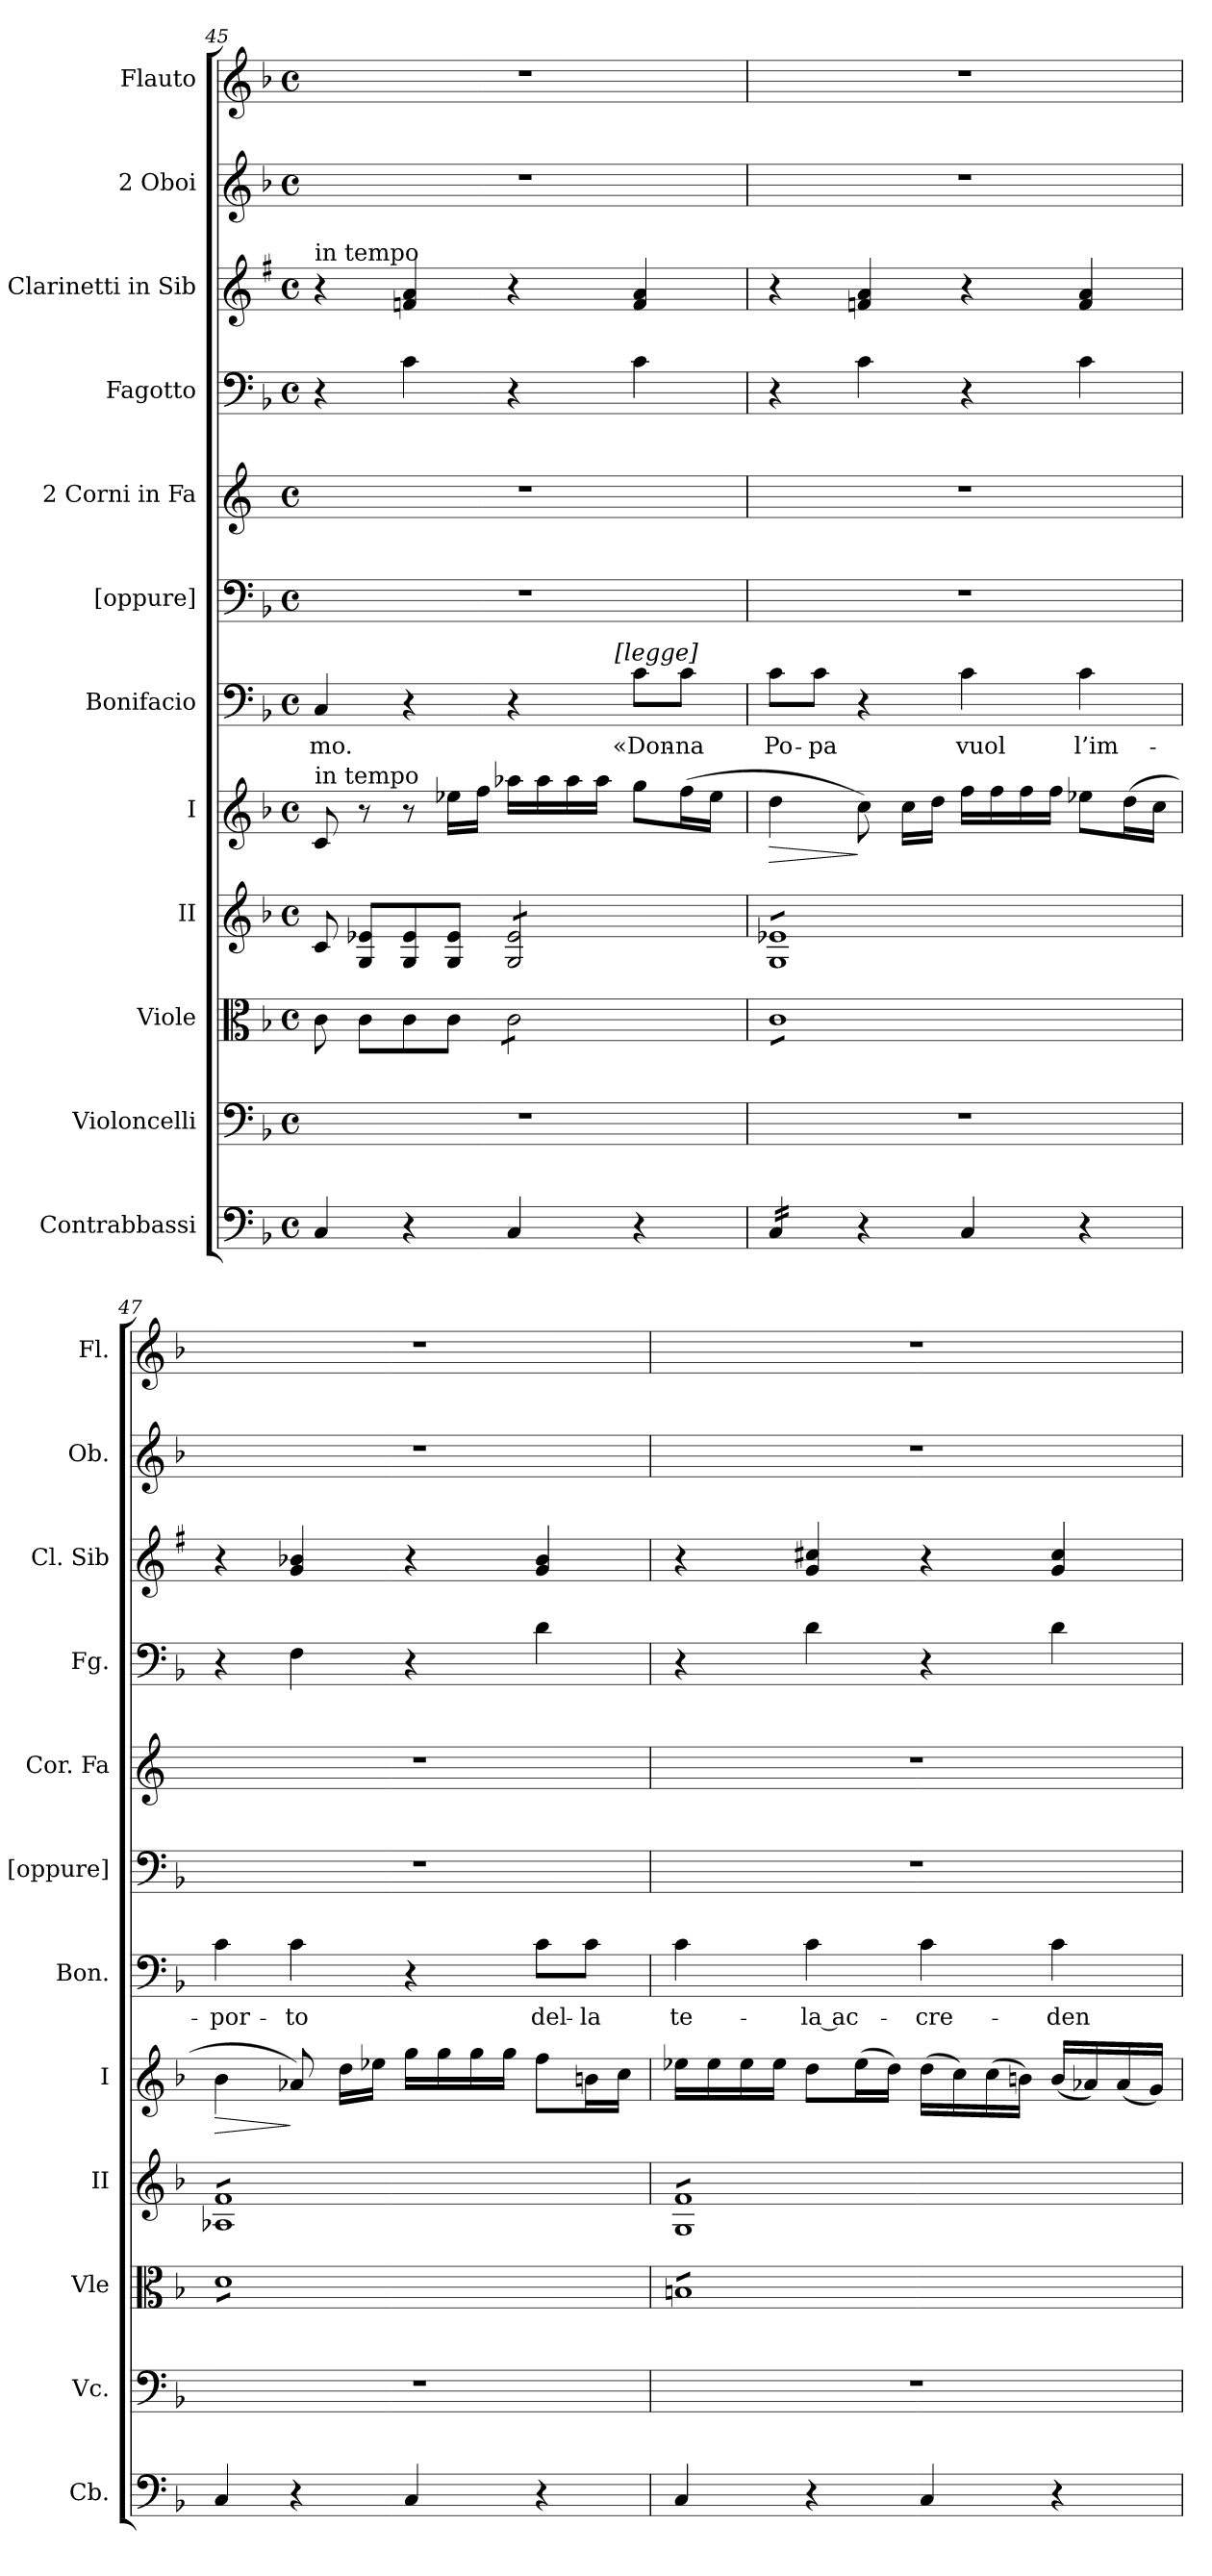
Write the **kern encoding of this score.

**kern	**kern	**kern	**kern	**kern	**dynam	**kern	**text	**kern	**kern	**kern	**kern	**kern	**kern
*part12	*part11	*part10	*part9	*part8	*part8	*part7	*part7	*part6	*part5	*part4	*part3	*part2	*part1
*staff12	*staff11	*staff10	*staff9	*staff8	*staff8	*staff7	*staff7	*staff6	*staff5	*staff4	*staff3	*staff2	*staff1
*I"Contrabbassi	*I"Violoncelli	*I"Viole	*I"II	*I"I	*	*I"Bonifacio	*	*I"[oppure]	*I"2 Corni in Fa	*I"Fagotto	*I"2 Clarinetti in Sib	*I"2 Oboi	*I"Flauto
*I'Cb.	*I'Vc.	*I'Vle	*I'II	*I'I	*	*I'Bon.	*	*I'[oppure]	*I'Cor. Fa	*I'Fg.	*I'Cl. Sib	*I'Ob.	*I'Fl.
*clefF4	*clefF4	*clefC3	*clefG2	*clefG2	*	*clefF4	*	*clefF4	*clefG2	*clefF4	*clefG2	*clefG2	*clefG2
*	*	*	*	*	*	*	*	*	*	*	*ITrd1c2	*	*
*k[b-]	*k[b-]	*k[b-]	*k[b-]	*k[b-]	*	*k[b-]	*	*k[b-]	*k[]	*k[b-]	*k[b-]	*k[b-]	*k[b-]
*F:	*F:	*F:	*F:	*F:	*	*F:	*	*F:	*C:	*F:	*F:	*F:	*F:
*M4/4	*M4/4	*M4/4	*M4/4	*M4/4	*	*M4/4	*	*M4/4	*M4/4	*M4/4	*M4/4	*M4/4	*M4/4
*met(c)	*met(c)	*met(c)	*met(c)	*met(c)	*	*met(c)	*	*met(c)	*met(c)	*met(c)	*met(c)	*met(c)	*met(c)
=45	=45	=45	=45	=45	=45	=45	=45	=45	=45	=45	=45	=45	=45
!	!	!	!	!	!	!	!	!	!	!	!LO:TX:a:t=in tempo	!	!
!	!	!	!	!	!	!LO:TX:a:t=in tempo	!	!	!	!	!	!	!
!	!	!	!	!LO:TX:a:t=in tempo	!	!	!	!	!	!	!	!	!
!	!	!	!	!	!	!	!LO:LY:b	!	!	!	!	!	!
*	*	*	*	*	*	*^	*	*	*	*	*	*	*
4C/	1r	8c\	8c/	8c/	.	4C/	2ryy	mo.	1r	1r	4r	4r	1r	1r
.	.	8c\L	8G/ 8e-X/L	8r	.	.	.	.	.	.	.	.	.	.
4r	.	8c\	8G/ 8e-/	8r	.	4r	.	.	.	.	4c\	4e-X/ 4g/	.	.
.	.	8c\J	8G/ 8e-/J	16ee-X\LL	.	.	.	.	.	.	.	.	.	.
.	.	.	.	16ff\JJ	.	.	.	.	.	.	.	.	.	.
*	*	*tremolo	*	*	*	*	*	*	*	*	*	*	*	*
*	*	*	*tremolo	*	*	*	*	*	*	*	*	*	*	*
4C/	.	8c\L	8G/ 8e-/L	16aa-X\LL	.	4r	8..ryy	.	.	.	4r	4r	.	.
.	.	.	.	16aa-\	.	.	.	.	.	.	.	.	.	.
.	.	8c\	8G/ 8e-/	16aa-\	.	.	.	.	.	.	.	.	.	.
.	.	.	.	16aa-\JJ	.	.	.	.	.	.	.	.	.	.
!	!	!	!	!	!	!	!LO:TX:a:t=[legge]	!	!	!	!	!	!	!
.	.	.	.	.	.	.	4ryy	.	.	.	.	.	.	.
!	!	!	!	!	!	!	!	!LO:LY:b	!	!	!	!	!	!
4r	.	8c\	8G/ 8e-/	8gg>\L	.	8c\L	.	«Don-	.	.	4c\	4e-/ 4g/	.	.
!	!	!	!	!	!	!	!	!LO:LY:b	!	!	!	!	!	!
.	.	8c\J	8G/ 8e-/J	(>16ff\L	.	8c\J	.	-na	.	.	.	.	.	.
.	.	.	.	16ee-\JJ	.	.	.	.	.	.	.	.	.	.
.	.	.	.	.	.	.	32ryy	.	.	.	.	.	.	.
!!LO:PB:g=z
=46	=46	=46	=46	=46	=46	=46	=46	=46	=46	=46	=46	=46	=46	=46
!	!	!	!	!	!LO:HP:b	!	!	!LO:LY:b	!	!	!	!	!	!
*	*	*	*	*	*	*v	*v	*	*	*	*	*	*	*
*tremolo	*	*	*	*	*	*	*	*	*	*	*	*	*
16C/LL	1r	8cL	8G 8e-XL	4dd\	>	8c\L	Po-	1r	1r	4r	4r	1r	1r
16C/	.	.	.	.	.	.	.	.	.	.	.	.	.
!	!	!	!	!	!	!	!LO:LY:b	!	!	!	!	!	!
16C/	.	8c	8G 8e-X	.	.	8c\J	-pa	.	.	.	.	.	.
16C/JJ	.	.	.	.	.	.	.	.	.	.	.	.	.
*Xtremolo	*	*	*	*	*	*	*	*	*	*	*	*	*
4r	.	8c	8G 8e-X	8cc\)	]	4r	.	.	.	4c\	4e-X/ 4g/	.	.
.	.	8c	8G 8e-X	16cc\LL	.	.	.	.	.	.	.	.	.
.	.	.	.	16dd\JJ	.	.	.	.	.	.	.	.	.
!	!	!	!	!	!	!	!LO:LY:b	!	!	!	!	!	!
4C/	.	8c	8G 8e-X	16ff\LL	.	4c\	vuol	.	.	4r	4r	.	.
.	.	.	.	16ff\	.	.	.	.	.	.	.	.	.
.	.	8c	8G 8e-X	16ff\	.	.	.	.	.	.	.	.	.
.	.	.	.	16ff\JJ	.	.	.	.	.	.	.	.	.
!	!	!	!	!	!	!	!LO:LY:b	!	!	!	!	!	!
4r	.	8c	8G 8e-X	8ee-X>\L	.	4c\	l’im-	.	.	4c\	4e-/ 4g/	.	.
.	.	8cJ	8G 8e-XJ	(>16dd\L	.	.	.	.	.	.	.	.	.
.	.	.	.	16cc\JJ	.	.	.	.	.	.	.	.	.
=47	=47	=47	=47	=47	=47	=47	=47	=47	=47	=47	=47	=47	=47
!	!	!	!	!	!LO:HP:b	!	!LO:LY:b	!	!	!	!	!	!
4C/	1r	8dL	8A-X 8fL	4b-\	>	4c\	-por-	1r	1r	4r	4r	1r	1r
.	.	8d	8A-X 8f	.	.	.	.	.	.	.	.	.	.
!	!	!	!	!	!	!	!LO:LY:b	!	!	!	!	!	!
4r	.	8d	8A-X 8f	8a-X/)	]	4c\	-to	.	.	4F\	4f/ 4a-X/	.	.
.	.	8d	8A-X 8f	16dd\LL	.	.	.	.	.	.	.	.	.
.	.	.	.	16ee-X\JJ	.	.	.	.	.	.	.	.	.
4C/	.	8d	8A-X 8f	16gg\LL	.	4r	.	.	.	4r	4r	.	.
.	.	.	.	16gg\	.	.	.	.	.	.	.	.	.
.	.	8d	8A-X 8f	16gg\	.	.	.	.	.	.	.	.	.
.	.	.	.	16gg\JJ	.	.	.	.	.	.	.	.	.
!	!	!	!	!	!	!	!LO:LY:b	!	!	!	!	!	!
4r	.	8d	8A-X 8f	8ff\L	.	8c\L	del-	.	.	4d\	4f/ 4a-/	.	.
!	!	!	!	!	!	!	!LO:LY:b	!	!	!	!	!	!
.	.	8dJ	8A-X 8fJ	16bn\L	.	8c\J	-la	.	.	.	.	.	.
.	.	.	.	16cc\JJ	.	.	.	.	.	.	.	.	.
=48	=48	=48	=48	=48	=48	=48	=48	=48	=48	=48	=48	=48	=48
!	!	!	!	!	!	!	!LO:LY:b	!	!	!	!	!	!
4C/	1r	8BnL	8G 8fL	16ee-X\LL	.	4c\	te-	1r	1r	4r	4r	1r	1r
.	.	.	.	16ee-\	.	.	.	.	.	.	.	.	.
.	.	8Bn	8G 8f	16ee-\	.	.	.	.	.	.	.	.	.
.	.	.	.	16ee-\JJ	.	.	.	.	.	.	.	.	.
!	!	!	!	!	!	!	!LO:LY:b	!	!	!	!	!	!
4r	.	8Bn	8G 8f	8dd>\L	.	4c\	-la ac-	.	.	4d\	4f/ 4bn/	.	.
.	.	8Bn	8G 8f	(>16ee-\L	.	.	.	.	.	.	.	.	.
.	.	.	.	16dd\JJ)	.	.	.	.	.	.	.	.	.
!	!	!	!	!	!	!	!LO:LY:b	!	!	!	!	!	!
4C/	.	8Bn	8G 8f	(>16dd\LL	.	4c\	-cre-	.	.	4r	4r	.	.
.	.	.	.	16cc\)	.	.	.	.	.	.	.	.	.
.	.	8Bn	8G 8f	(>16cc\	.	.	.	.	.	.	.	.	.
.	.	.	.	16bn\JJ)	.	.	.	.	.	.	.	.	.
!	!	!	!	!	!	!	!LO:LY:b	!	!	!	!	!	!
4r	.	8Bn	8G 8f	(<16b/LL	.	4c\	-den-	.	.	4d>\	4f/< 4b/<	.	.
.	.	.	.	16a-X/)	.	.	.	.	.	.	.	.	.
.	.	8BnJ	8G 8fJ	(<16a-/	.	.	.	.	.	.	.	.	.
*	*	*	*Xtremolo	*	*	*	*	*	*	*	*	*	*
*	*	*Xtremolo	*	*	*	*	*	*	*	*	*	*	*
.	.	.	.	16g/JJ)	.	.	.	.	.	.	.	.	.
=	=	=	=	=	=	=	=	=	=	=	=	=	=
*-	*-	*-	*-	*-	*-	*-	*-	*-	*-	*-	*-	*-	*-
